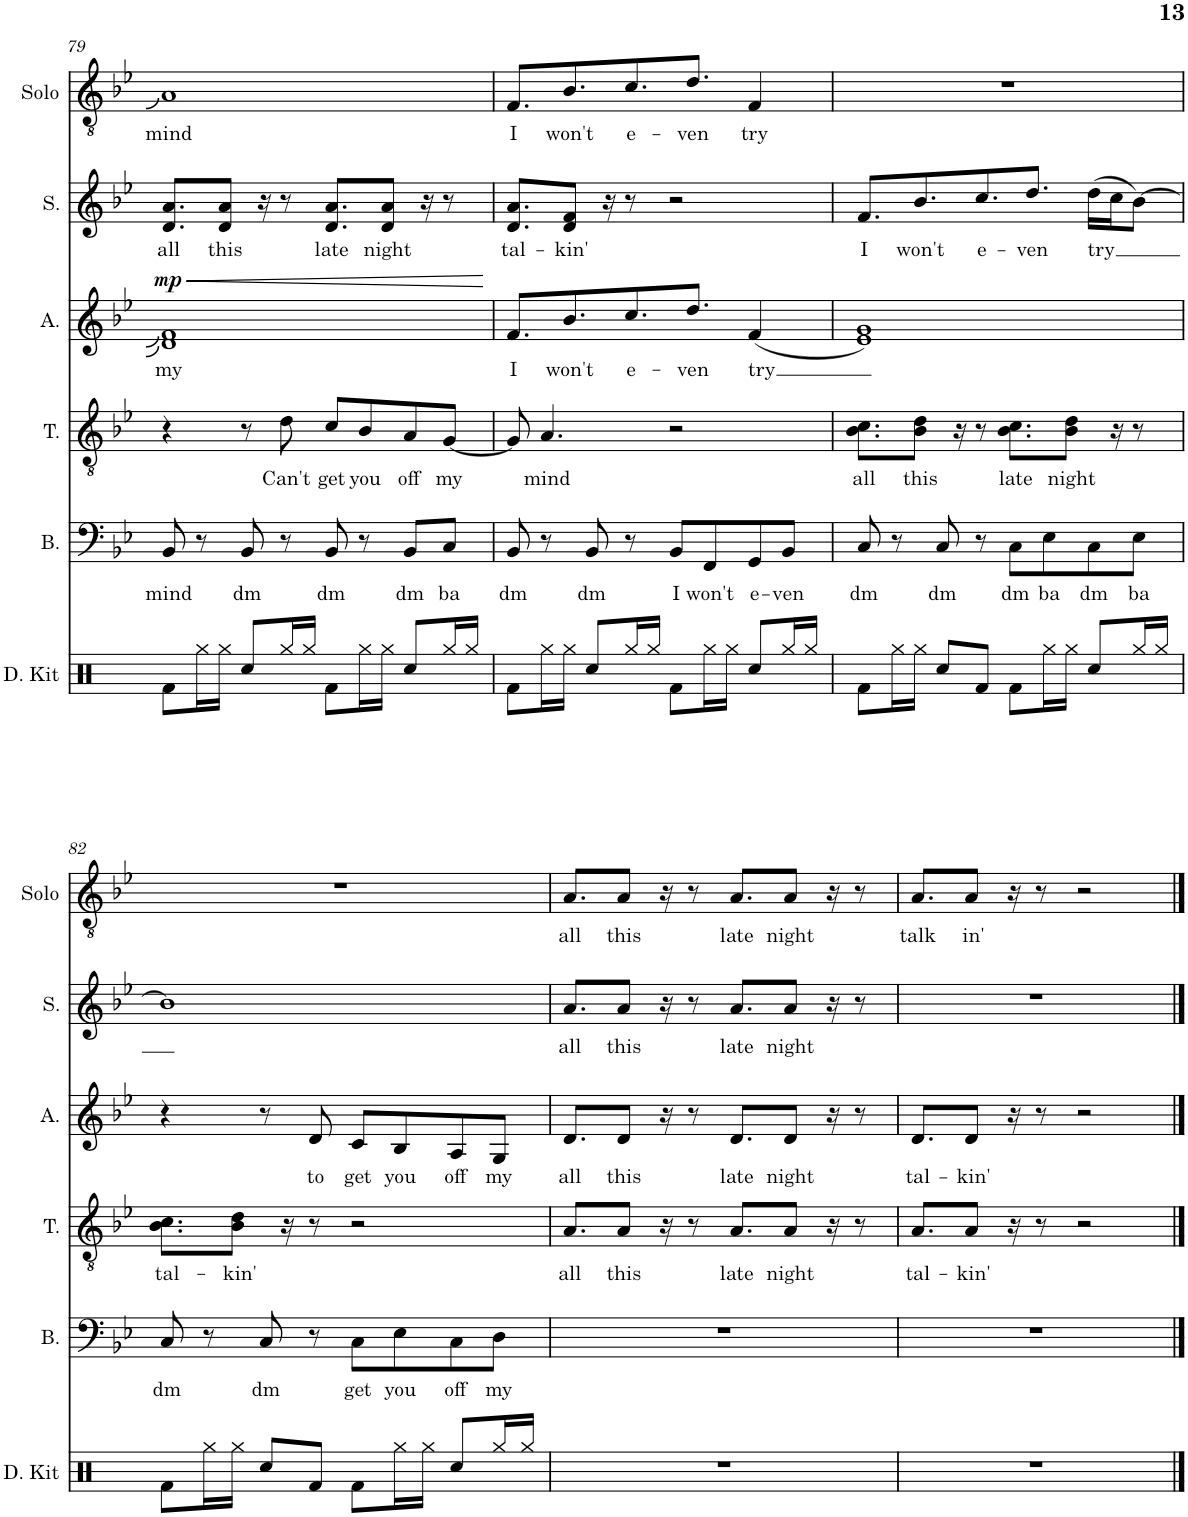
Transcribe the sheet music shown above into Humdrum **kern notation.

**kern	**kern	**text	**kern	**text	**kern	**text	**dynam	**kern	**text	**kern	**text
*part6	*part5	*part5	*part4	*part4	*part3	*part3	*part3	*part2	*part2	*part1	*part1
*staff6	*staff5	*staff5	*staff4	*staff4	*staff3	*staff3	*staff3	*staff2	*staff2	*staff1	*staff1
*I"Drum Kit	*I"Bass	*	*I"Tenor	*	*I"Alto	*	*	*I"Soprano	*	*I"Solo	*
*I'D. Kit	*I'B.	*	*I'T.	*	*I'A.	*	*	*I'S.	*	*I'Solo	*
!!LO:PB:g=z
*clefX	*clefF4	*	*clefGv2	*	*clefG2	*	*	*clefG2	*	*clefGv2	*
*k[]	*k[b-e-]	*	*k[b-e-]	*	*k[b-e-]	*	*	*k[b-e-]	*	*k[b-e-]	*
*M4/4	*M4/4	*	*M4/4	*	*M4/4	*	*	*M4/4	*	*M4/4	*
=79	=79	=79	=79	=79	=79	=79	=79	=79	=79	=79	=79
!	!	!LO:LY:b	!	!	!	!LO:LY:b	!LO:HP:b	!	!LO:LY:b	!	!LO:LY:b
!	!	!	!	!	!	!	!LO:DY:n=1:a	!	!	!	!
8Rf\L	8BB-/	mind	4r	.	1d 1f	my	< mp	8.d/ 8.a/L	all	1A	mind
16Rgg\L	8r	.	.	.	.	.	.	.	.	.	.
!	!	!	!	!	!	!	!	!	!LO:LY:b	!	!
16Rgg\JJ	.	.	.	.	.	.	.	8d/ 8a/J	this	.	.
!	!	!LO:LY:b	!	!	!	!	!	!	!	!	!
8Rcc/L	8BB-/	dm	8r	.	.	.	.	.	.	.	.
.	.	.	.	.	.	.	.	16r	.	.	.
!	!	!	!	!LO:LY:b	!	!	!	!	!	!	!
16Rgg/L	8r	.	8d\	Can't	.	.	.	8r	.	.	.
16Rgg/JJ	.	.	.	.	.	.	.	.	.	.	.
!	!	!LO:LY:b	!	!LO:LY:b	!	!	!	!	!LO:LY:b	!	!
8Rf\L	8BB-/	dm	8c/L	get	.	.	.	8.d/ 8.a/L	late	.	.
!	!	!	!	!LO:LY:b	!	!	!	!	!	!	!
16Rgg\L	8r	.	8B-/	you	.	.	.	.	.	.	.
!	!	!	!	!	!	!	!	!	!LO:LY:b	!	!
16Rgg\JJ	.	.	.	.	.	.	.	8d/ 8a/J	night	.	.
!	!	!LO:LY:b	!	!LO:LY:b	!	!	!	!	!	!	!
8Rcc/L	8BB-/L	dm	8A/	off	.	.	.	.	.	.	.
.	.	.	.	.	.	.	.	16r	.	.	.
!	!	!LO:LY:b	!	!LO:LY:b	!	!	!	!	!	!	!
16Rgg/L	8C/J	ba	[8G/J	my	.	.	.	8r	.	.	.
16Rgg/JJ	.	.	.	.	.	.	.	.	.	.	.
.	.	.	.	.	.	.	[	.	.	.	.
=80	=80	=80	=80	=80	=80	=80	=80	=80	=80	=80	=80
!	!	!LO:LY:b	!	!	!	!LO:LY:b	!	!	!LO:LY:b	!	!LO:LY:b
8Rf\L	8BB-/	dm	8G/]	.	8.f/L	I	.	8.d/ 8.a/L	tal-	8.F/L	I
!	!	!	!	!LO:LY:b	!	!	!	!	!	!	!
16Rgg\L	8r	.	4.A/	-mind	.	.	.	.	.	.	.
!	!	!	!	!	!	!LO:LY:b	!	!	!LO:LY:b	!	!LO:LY:b
16Rgg\JJ	.	.	.	.	8.b-/	won't	.	8d/ 8f/J	-kin'	8.B-/	won't
!	!	!LO:LY:b	!	!	!	!	!	!	!	!	!
8Rcc/L	8BB-/	dm	.	.	.	.	.	.	.	.	.
.	.	.	.	.	.	.	.	16r	.	.	.
!	!	!	!	!	!	!LO:LY:b	!	!	!	!	!LO:LY:b
16Rgg/L	8r	.	.	.	8.cc/	e-	.	8r	.	8.c/	e-
16Rgg/JJ	.	.	.	.	.	.	.	.	.	.	.
!	!	!LO:LY:b	!	!	!	!	!	!	!	!	!
8Rf\L	8BB-/L	I	2r	.	.	.	.	2r	.	.	.
!	!	!	!	!	!	!LO:LY:b	!	!	!	!	!LO:LY:b
.	.	.	.	.	8.dd/J	-ven	.	.	.	8.d/J	-ven
!	!	!LO:LY:b	!	!	!	!	!	!	!	!	!
16Rgg\L	8FF/	won't	.	.	.	.	.	.	.	.	.
16Rgg\JJ	.	.	.	.	.	.	.	.	.	.	.
!	!	!LO:LY:b	!	!	!	!LO:LY:b	!	!	!	!	!LO:LY:b
8Rcc/L	8GG/	e-	.	.	(4f/	try	.	.	.	4F/	try
!	!	!LO:LY:b	!	!	!	!	!	!	!	!	!
16Rgg/L	8BB-/J	-ven	.	.	.	.	.	.	.	.	.
16Rgg/JJ	.	.	.	.	.	.	.	.	.	.	.
=81	=81	=81	=81	=81	=81	=81	=81	=81	=81	=81	=81
!	!	!LO:LY:b	!	!LO:LY:b	!	!	!	!	!LO:LY:b	!	!
8Rf\L	8C/	dm	8.B-\ 8.c\L	all	1e- 1g)	.	.	8.f/L	I	1r	.
16Rgg\L	8r	.	.	.	.	.	.	.	.	.	.
!	!	!	!	!LO:LY:b	!	!	!	!	!LO:LY:b	!	!
16Rgg\JJ	.	.	8B-\ 8d\J	this	.	.	.	8.b-/	won't	.	.
!	!	!LO:LY:b	!	!	!	!	!	!	!	!	!
8Rcc/L	8C/	dm	.	.	.	.	.	.	.	.	.
.	.	.	16r	.	.	.	.	.	.	.	.
!	!	!	!	!	!	!	!	!	!LO:LY:b	!	!
8Rf/J	8r	.	8r	.	.	.	.	8.cc/	e-	.	.
!	!	!LO:LY:b	!	!LO:LY:b	!	!	!	!	!	!	!
8Rf\L	8C\L	dm	8.B-\ 8.c\L	late	.	.	.	.	.	.	.
!	!	!	!	!	!	!	!	!	!LO:LY:b	!	!
.	.	.	.	.	.	.	.	8.dd/J	-ven	.	.
!	!	!LO:LY:b	!	!	!	!	!	!	!	!	!
16Rgg\L	8E-\	ba	.	.	.	.	.	.	.	.	.
!	!	!	!	!LO:LY:b	!	!	!	!	!	!	!
16Rgg\JJ	.	.	8B-\ 8d\J	night	.	.	.	.	.	.	.
!	!	!LO:LY:b	!	!	!	!	!	!	!LO:LY:b	!	!
8Rcc/L	8C\	dm	.	.	.	.	.	(16dd\LL	try	.	.
.	.	.	16r	.	.	.	.	16cc\J	.	.	.
!	!	!LO:LY:b	!	!	!	!	!	!	!	!	!
16Rgg/L	8E-\J	ba	8r	.	.	.	.	[8b-\J)	.	.	.
16Rgg/JJ	.	.	.	.	.	.	.	.	.	.	.
!!LO:LB:g=z
=82	=82	=82	=82	=82	=82	=82	=82	=82	=82	=82	=82
!	!	!LO:LY:b	!	!LO:LY:b	!	!	!	!	!	!	!
8Rf\L	8C/	dm	8.B-\ 8.c\L	tal-	4r	.	.	1b-]	.	1r	.
16Rgg\L	8r	.	.	.	.	.	.	.	.	.	.
!	!	!	!	!LO:LY:b	!	!	!	!	!	!	!
16Rgg\JJ	.	.	8B-\ 8d\J	-kin'	.	.	.	.	.	.	.
!	!	!LO:LY:b	!	!	!	!	!	!	!	!	!
8Rcc/L	8C/	dm	.	.	8r	.	.	.	.	.	.
.	.	.	16r	.	.	.	.	.	.	.	.
!	!	!	!	!	!	!LO:LY:b	!	!	!	!	!
8Rf/J	8r	.	8r	.	8d/	to	.	.	.	.	.
!	!	!LO:LY:b	!	!	!	!LO:LY:b	!	!	!	!	!
8Rf\L	8C\L	get	2r	.	8c/L	get	.	.	.	.	.
!	!	!LO:LY:b	!	!	!	!LO:LY:b	!	!	!	!	!
16Rgg\L	8E-\	you	.	.	8B-/	you	.	.	.	.	.
16Rgg\JJ	.	.	.	.	.	.	.	.	.	.	.
!	!	!LO:LY:b	!	!	!	!LO:LY:b	!	!	!	!	!
8Rcc/L	8C\	off	.	.	8A/	off	.	.	.	.	.
!	!	!LO:LY:b	!	!	!	!LO:LY:b	!	!	!	!	!
16Rgg/L	8D\J	my	.	.	8G/J	my	.	.	.	.	.
16Rgg/JJ	.	.	.	.	.	.	.	.	.	.	.
=83	=83	=83	=83	=83	=83	=83	=83	=83	=83	=83	=83
!	!	!	!	!LO:LY:b	!	!LO:LY:b	!	!	!LO:LY:b	!	!LO:LY:b
1r	1r	.	8.A/L	all	8.d/L	all	.	8.a/L	all	8.A/L	all
!	!	!	!	!LO:LY:b	!	!LO:LY:b	!	!	!LO:LY:b	!	!LO:LY:b
.	.	.	8A/J	this	8d/J	this	.	8a/J	this	8A/J	this
.	.	.	16r	.	16r	.	.	16r	.	16r	.
.	.	.	8r	.	8r	.	.	8r	.	8r	.
!	!	!	!	!LO:LY:b	!	!LO:LY:b	!	!	!LO:LY:b	!	!LO:LY:b
.	.	.	8.A/L	late	8.d/L	late	.	8.a/L	late	8.A/L	late
!	!	!	!	!LO:LY:b	!	!LO:LY:b	!	!	!LO:LY:b	!	!LO:LY:b
.	.	.	8A/J	night	8d/J	night	.	8a/J	night	8A/J	night
.	.	.	16r	.	16r	.	.	16r	.	16r	.
.	.	.	8r	.	8r	.	.	8r	.	8r	.
=84	=84	=84	=84	=84	=84	=84	=84	=84	=84	=84	=84
!	!	!	!	!LO:LY:b	!	!LO:LY:b	!	!	!	!	!LO:LY:b
1r	1r	.	8.A/L	tal-	8.d/L	tal-	.	1r	.	8.A/L	talk
!	!	!	!	!LO:LY:b	!	!LO:LY:b	!	!	!	!	!LO:LY:b
.	.	.	8A/J	-kin'	8d/J	-kin'	.	.	.	8A/J	-in'
.	.	.	16r	.	16r	.	.	.	.	16r	.
.	.	.	8r	.	8r	.	.	.	.	8r	.
.	.	.	2r	.	2r	.	.	.	.	2r	.
==	==	==	==	==	==	==	==	==	==	==	==
*-	*-	*-	*-	*-	*-	*-	*-	*-	*-	*-	*-
